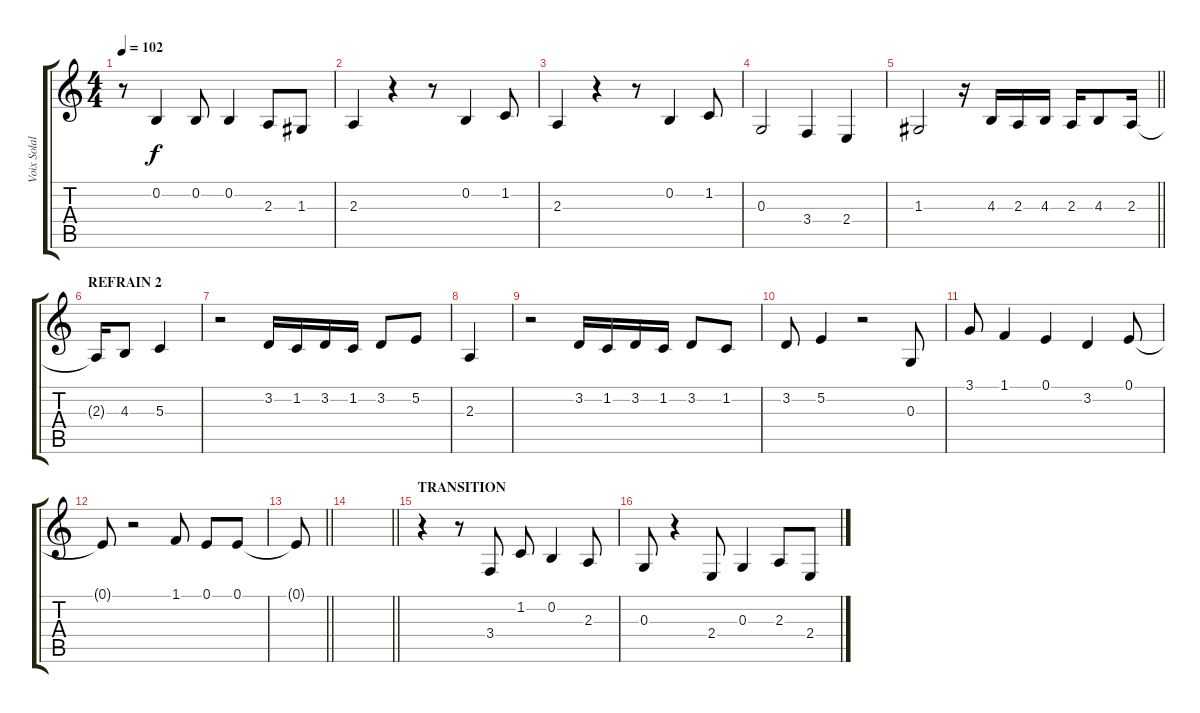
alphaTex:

\track ("Voix Solal" "Voix Solal") {instrument sopranosax}
\staff {score tabs}
\tuning (E4 B3 G3 D3 A2 E2) {hide}
\ts (4 4)
\tempo 102
\clef g2
\ks c
r.8{dy f} 0.2.4 0.2.8 0.2.4 2.3.8 1.3.8 |
2.3.4 r.4 r.8 0.2.4 1.2.8 |
2.3.4 r.4 r.8 0.2.4 1.2.8 |
0.3.2 3.4.4 2.4.4 |
\barLineRight lightlight
1.3.2 r.16 4.3.16 2.3.16 4.3.16 2.3.16 4.3.8 2.3.16 |
\section ("" "REFRAIN 2")
2.3{t}.16 4.3.8 5.3.4 |
r.2 3.2.16 1.2.16 3.2.16 1.2.16 3.2.8 5.2.8 |
2.3.4 |
r.2 3.2.16 1.2.16 3.2.16 1.2.16 3.2.8 1.2.8 |
3.2.8 5.2.4 r.2 0.3.8 |
3.1.8 1.1.4 0.1.4 3.2.4 0.1.8 |
0.1{t}.8 r.2 1.1.8 0.1.8 0.1.8 |
\barLineRight lightlight
0.1{t}.8 |
\barLineRight lightlight
|
\section ("" "TRANSITION")
r.4 r.8 3.4.8 1.2.8 0.2.4 2.3.8 |
0.3.8 r.4 2.4.8 0.3.4 2.3.8 2.4.8
